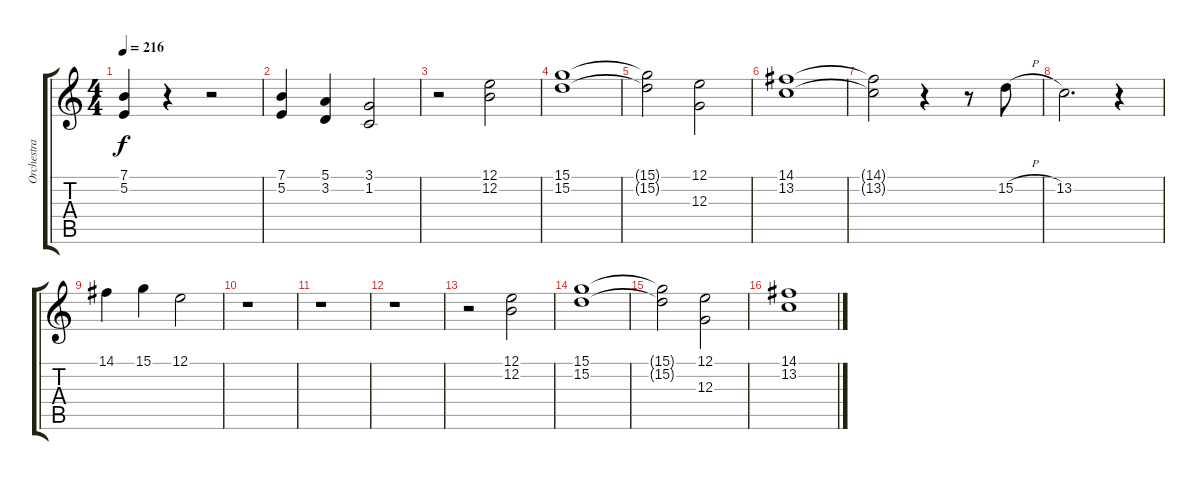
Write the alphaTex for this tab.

\track ("Orchestra" "Orchestra") {instrument stringensemble1}
\staff {score tabs}
\tuning (E4 B3 G3 D3 A2 E2) {hide}
\ts (4 4)
\tempo 216
\clef g2
\ks c
(7.1 5.2).4{dy f instrument stringensemble1} r.4 r.2 |
(7.1 5.2).4 (5.1 3.2).4 (3.1 1.2).2 |
r.2 (12.1 12.2).2 |
(15.1 15.2).1 |
(15.1{t} 15.2{t}).2 (12.1 12.3).2 |
(14.1 13.2).1 |
(14.1{t} 13.2{t}).2 r.4 r.8 15.2{h}.8 |
13.2.2{d} r.4 |
14.1.4 15.1.4 12.1.2 |
r.1 |
r.1 |
r.1 |
r.2 (12.1 12.2).2 |
(15.1 15.2).1 |
(15.1{t} 15.2{t}).2 (12.1 12.3).2 |
(14.1 13.2).1
